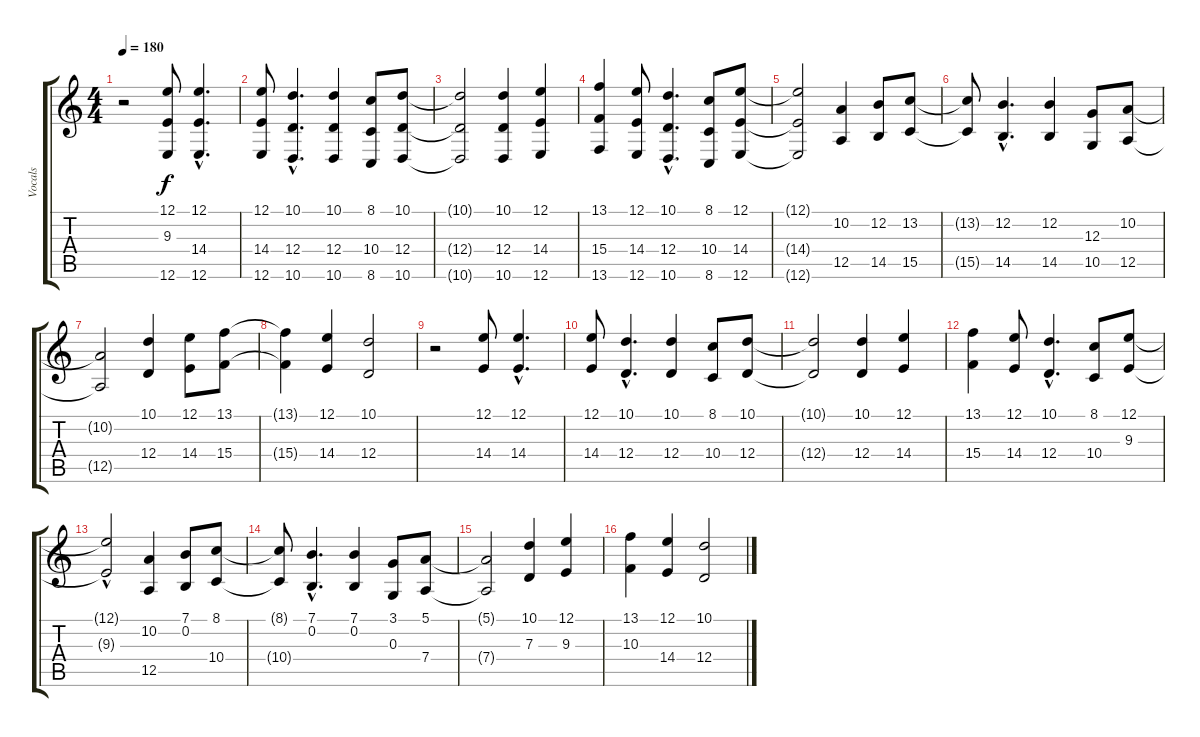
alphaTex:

\track ("Vocals" "Vocals") {instrument lead6voice}
\staff {score tabs}
\tuning (E4 B3 G3 D3 A2 E2) {hide}
\ts (4 4)
\tempo 180
\clef g2
\ks c
r.2{dy f} (12.1 9.3 12.6).8 (12.1{hac} 14.4{hac} 12.6{hac}).4{d} |
(12.1 14.4 12.6).8 (10.1{hac} 12.4{hac} 10.6{hac}).4{d} (10.1 12.4 10.6).4 (8.1 10.4 8.6).8 (10.1 12.4 10.6).8 |
(10.1{t} 12.4{t} 10.6{t}).2 (10.1 12.4 10.6).4 (12.1 14.4 12.6).4 |
(13.1 15.4 13.6).4 (12.1 14.4 12.6).8 (10.1{hac} 12.4{hac} 10.6{hac}).4{d} (8.1 10.4 8.6).8 (12.1 14.4 12.6).8 |
(12.1{t} 14.4{t} 12.6{t}).2 (10.2 12.5).4 (12.2 14.5).8 (13.2 15.5).8 |
(13.2{t} 15.5{t}).8 (12.2{hac} 14.5{hac}).4{d} (12.2 14.5).4 (12.3 10.5).8 (10.2 12.5).8 |
(10.2{t} 12.5{t}).2 (10.1 12.4).4 (12.1 14.4).8 (13.1 15.4).8 |
(13.1{t} 15.4{t}).4 (12.1 14.4).4 (10.1 12.4).2 |
r.2 (12.1 14.4).8 (12.1{hac} 14.4{hac}).4{d} |
(12.1 14.4).8 (10.1{hac} 12.4{hac}).4{d} (10.1 12.4).4 (8.1 10.4).8 (10.1 12.4).8 |
(10.1{t} 12.4{t}).2 (10.1 12.4).4 (12.1 14.4).4 |
(13.1 15.4).4 (12.1 14.4).8 (10.1{hac} 12.4{hac}).4{d} (8.1 10.4).8 (12.1 9.3).8 |
(12.1{hac t} 9.3{t}).2 (10.2 12.5).4 (7.1 0.2).8 (8.1 10.4).8 |
(8.1{t} 10.4{t}).8 (7.1{hac} 0.2{hac}).4{d} (7.1 0.2).4 (3.1 0.3).8 (5.1 7.4).8 |
(5.1{t} 7.4{t}).2 (10.1 7.3).4 (12.1 9.3).4 |
(13.1 10.3).4 (12.1 14.4).4 (10.1 12.4).2
